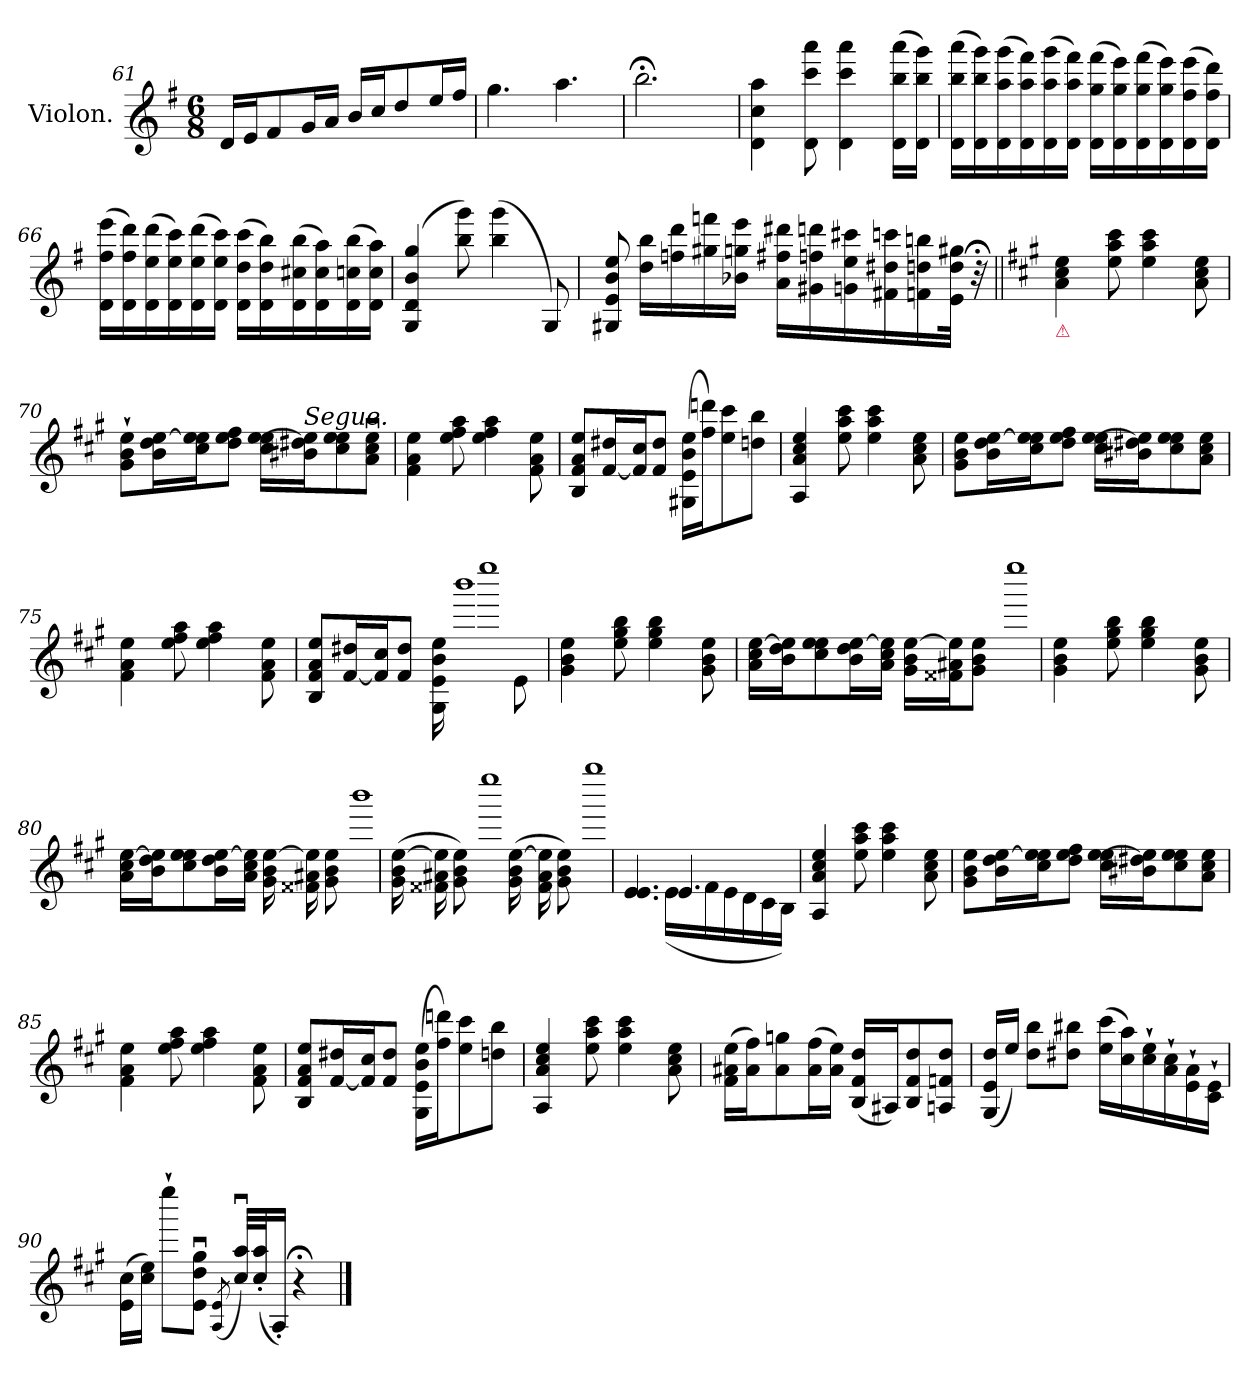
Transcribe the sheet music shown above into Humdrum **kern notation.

**kern
*part1
*staff1
*I"Violon.
*I'Vln
*clefG2
*k[f#]
*M6/8
=61
16d/LL
16e/J
8f#/
16g/L
16a/JJ
16b/LL
16cc/J
8dd/
16ee/L
16ff#/JJ
=62
4.gg\
4.aa\
=63
2.bb;<\
=64
4d\ 4cc\ 4aa\
8d\ 8ccc\ 8aaa\
4d\ 4ccc\ 4aaa\
(16d\ 16bb\ 16aaa\LL
16d\ 16bb\ 16ggg\JJ)
=65
(16d\ 16bb\ 16aaa\LL
16d\ 16bb\ 16ggg\)
(16d\ 16aa\ 16ggg\
16d\ 16aa\ 16fff#\)
(16d\ 16aa\ 16ggg\
16d\ 16aa\ 16fff#\JJ)
(16d\ 16gg\ 16fff#\LL
16d\ 16gg\ 16eee\)
(16d\ 16gg\ 16fff#\
16d\ 16gg\ 16eee\)
(16d\ 16ff#\ 16eee\
16d\ 16ff#\ 16ddd\JJ)
=66
(16d\ 16ff#\ 16eee\LL
16d\ 16ff#\ 16ddd\)
(16d\ 16ee\ 16ddd\
16d\ 16ee\ 16ccc\)
(16d\ 16ee\ 16ddd\
16d\ 16ee\ 16ccc\JJ)
(16d\ 16dd\ 16ccc\LL
16d\ 16dd\ 16bb\)
(16d\ 16cc#X\ 16bb\
16d\ 16cc#\ 16aa\)
(16d\ 16ccn\ 16bb\
16d\ 16cc\ 16aa\JJ)
=67
(4G/ 4d/ 4b/ 4gg/
8bb\ 8ggg\)
(4bb\ 4ggg\
8G/)
=68
8G#X/ 8e/ 8b/ 8ee/
16dd\ 16bb\LL
16ffn\ 16ddd\
16gg#X\ 16fffn\
16b-X\ 16ggn\ 16eee\JJ
16a\ 16ff#X\ 16ddd#X\LL
16g#X\ 16ffn\ 16dddn\
16gn\ 16ee\ 16ccc#X\
16f#X\ 16dd#X\ 16cccn\
16fn\ 16ddn\ 16bbn\
32e\ 32dd\ 32gg#X\JJk
32r;<
=69||
*k[f#c#g#]
!LO:TX:b:i:color=crimson:t=⚠
4a\ 4cc#\ 4ee\
8ee\ 8aa\ 8ccc#\
4ee\ 4aa\ 4ccc#\
8a\ 8cc#\ 8ee\
=70
8g#`\ 8b`\ 8ee`\L
16b\ 16dd\ [16ee\L
16cc#\ 16ee]\ 16ee\J
8dd\ 8ee\ 8ff#\J
16cc#\ [16ee\ 16ee\LL
!LO:TX:a:i:t=Segue.
16b#X\ 16dd#X\ 16ee]\J
8cc#\ 8ee\ 8ee\
8au\ 8cc#u\ 8eeu\J
=71
4f#\ 4a\ 4ee\
8ee\ 8ff#\ 8aa\
4ee\ 4ff#\ 4aa\
8f#\ 8a\ 8ee\
=72
8B/ 8f#/ 8a/ 8ee/L
[16f#/ 16dd#X/L
16f#]/ 16cc#/J
8f#/ 8dd#/J
(16G#X\ 16e\ 16b\ 16ee\LL
16ff#\ 16dddn\J)
8ee\ 8ccc#\
8ddn\ 8bb\J
=73
4A/ 4a/ 4cc#/ 4ee/
8ee\ 8aa\ 8ccc#\
4ee\ 4aa\ 4ccc#\
8a\ 8cc#\ 8ee\
=74
8g#\ 8b\ 8ee\L
16b\ 16dd\ [16ee\L
16cc#\ 16ee]\ 16ee\J
8dd\ 8ee\ 8ff#\J
16cc#\ [16ee\ 16ee\LL
16b#X\ 16dd#X\ 16ee]\J
8cc#\ 8ee\ 8ee\
8a\ 8cc#\ 8ee\J
=75
4f#\ 4a\ 4ee\
8ee\ 8ff#\ 8aa\
4ee\ 4ff#\ 4aa\
8f#\ 8a\ 8ee\
=76
8B/ 8f#/ 8a/ 8ee/L
[16f#/ 16dd#X/L
16f#]/ 16cc#/J
8f#/ 8dd#/J
(16G#\ 16e\ 16b\ 16ee\LL
!LO:N:vis=1
16bbb\
!LO:N:vis=1
8eeee\
8e\J
=77
4g#\ 4b\ 4ee\
8ee\ 8gg#\ 8bb\
4ee\ 4gg#\ 4bb\
8g#\ 8b\ 8ee\
=78
16a\ 16cc#\ [16ee\LL
16b\ 16dd\ 16ee]\J
8cc#\ 8ee\ 8ee\
16b\ 16dd\ [16ee\L
16a\ 16cc#\ 16ee]\JJ
16g#\ 16b\ [16ee\LL
16f##X\ 16a#X\ 16ee]\J
8g#\ 8b\ 8ee\J
!LO:N:vis=1
8eeee\
=79
4g#\ 4b\ 4ee\
8ee\ 8gg#\ 8bb\
4ee\ 4gg#\ 4bb\
8g#\ 8b\ 8ee\
=80
16a\ 16cc#\ [16ee\LL
16b\ 16dd\ 16ee]\J
8cc#\ 8ee\ 8ee\
16b\ 16dd\ [16ee\L
16a\ 16cc#\ 16ee]\JJ
16g#\ 16b\ [16ee\LL
16f##X\ 16a#X\ 16ee]\J
8g#\ 8b\ 8ee\
!LO:N:vis=1
8bbb\
=81
(16g#\ 16b\ [16ee\LL
16f##X\ 16a#X\ 16ee]\J
8g#\ 8b\ 8ee\)
!LO:N:vis=1
8eeee\
(16g#\ 16b\ [16ee\LL
16f##\ 16a#\ 16ee]\J
8g#\ 8b\ 8ee\)
!LO:N:vis=1
8gggg#\
=82
*^
4.e/ 4.e/	4.ryy
4.e/	(>16e\LL
.	16f#\
.	16e\
.	16d\
.	16c#\
.	16B\JJ)
*v	*v
=83
4A/ 4a/ 4cc#/ 4ee/
8ee\ 8aa\ 8ccc#\
4ee\ 4aa\ 4ccc#\
8a\ 8cc#\ 8ee\
=84
8g#\ 8b\ 8ee\L
16b\ 16dd\ [16ee\L
16cc#\ 16ee]\ 16ee\J
8dd\ 8ee\ 8ff#\J
16cc#\ [16ee\ 16ee\LL
16b#X\ 16dd#X\ 16ee]\J
8cc#\ 8ee\ 8ee\
8a\ 8cc#\ 8ee\J
=85
4f#\ 4a\ 4ee\
8ee\ 8ff#\ 8aa\
4ee\ 4ff#\ 4aa\
8f#\ 8a\ 8ee\
=86
8B/ 8f#/ 8a/ 8ee/L
[16f#/ 16dd#X/L
16f#]/ 16cc#/J
8f#/ 8dd#/J
(16G#\ 16e\ 16b\ 16ee\LL
16ff#\ 16dddn\J)
8ee\ 8ccc#\
8ddn\ 8bb\J
=87
4A/ 4a/ 4cc#/ 4ee/
8ee\ 8aa\ 8ccc#\
4ee\ 4aa\ 4ccc#\
8a\ 8cc#\ 8ee\
=88
(16f#\ 16a#X\ 16ee\LL
16a#\ 16ff#\J)
8a#\ 8ggn\
(16a#\ 16ff#\L
16a#\ 16ee\JJ)
(16B/ 16f#/ 16dd/LL
16A#X/J)
8B/ 8f#/ 8dd/
8An/ 8fn/ 8dd/J
=89
(16G#/ 16e/ 16dd/LL
16ee/JJ)
8dd\ 8bb\L
8dd#X\ 8bb#X\J
(16ee\ 16ccc#\LL
16cc#\ 16aa\)
16cc#`\ 16ee`\
16a`\ 16cc#`\
16e`\ 16a`\
16c#`\ 16e`\JJ
=90
(16e\ 16cc#\LL
16cc#\ 16ee\JJ)
8eeee`\L
8eu\ 8ddu\ 8gg#u\J
(8qA/ 8qe/
32cc#u/ 32aau/LLL)
(32cc#'/ 32aa'/J
16A'/JJ)
4r;<
==
*-
